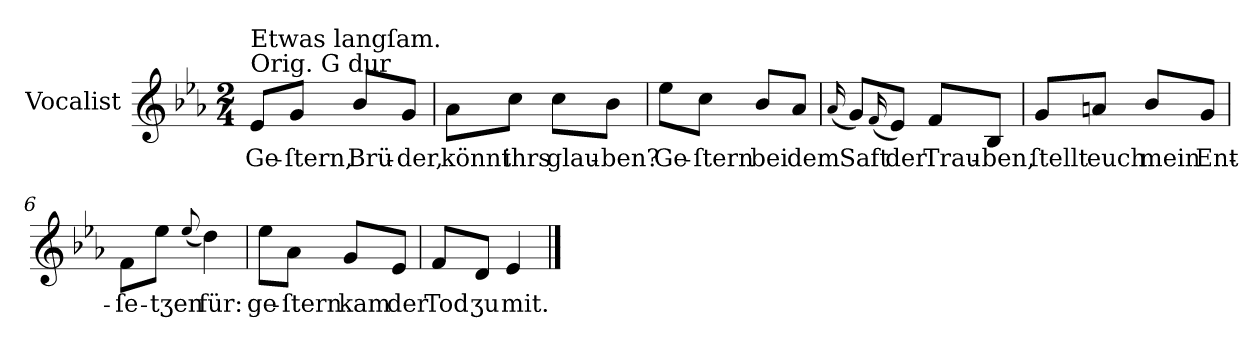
**kern	**text
*part1	*part1
*staff1	*staff1
*I"Vocalist	*
*clefG2	*
*k[b-e-a-]	*
*E-:	*
*M2/4	*
=1	=1
!LO:TX:a:t=Orig. G dur	!
!LO:TX:a:t=Etwas langſam.	!
8e-/L	Ge-
8g/J	-ſtern,
8b-/L	Brü-
8g/J	-der,
=2	=2
8a-\L	könnt
8cc\J	ihrs
8cc\L	glau-
8b-\J	-ben?
=3	=3
8ee-\L	Ge-
8cc\J	-ſtern
8b-/L	bei
8a-/J	dem
=4	=4
(16qqa-	.
8g/L)	Saft
(16qqf/	.
8e-/J)	der
8f/L	Trau-
8B-/J	-ben,
=5	=5
8g/L	ſtellt
8an/J	euch
8b-/L	mein
8g/J	Ent-
=6	=6
8f\L	-ſe-
8ee-\J	-tʒen
(8qqee-	.
4dd)	für:
=7	=7
8ee-\L	ge-
8a-\J	-ſtern
8g/L	kam
8e-/J	der
=8	=8
8f/L	Tod
8d/J	ʒu
4e-	mit.
==	==
*-	*-
